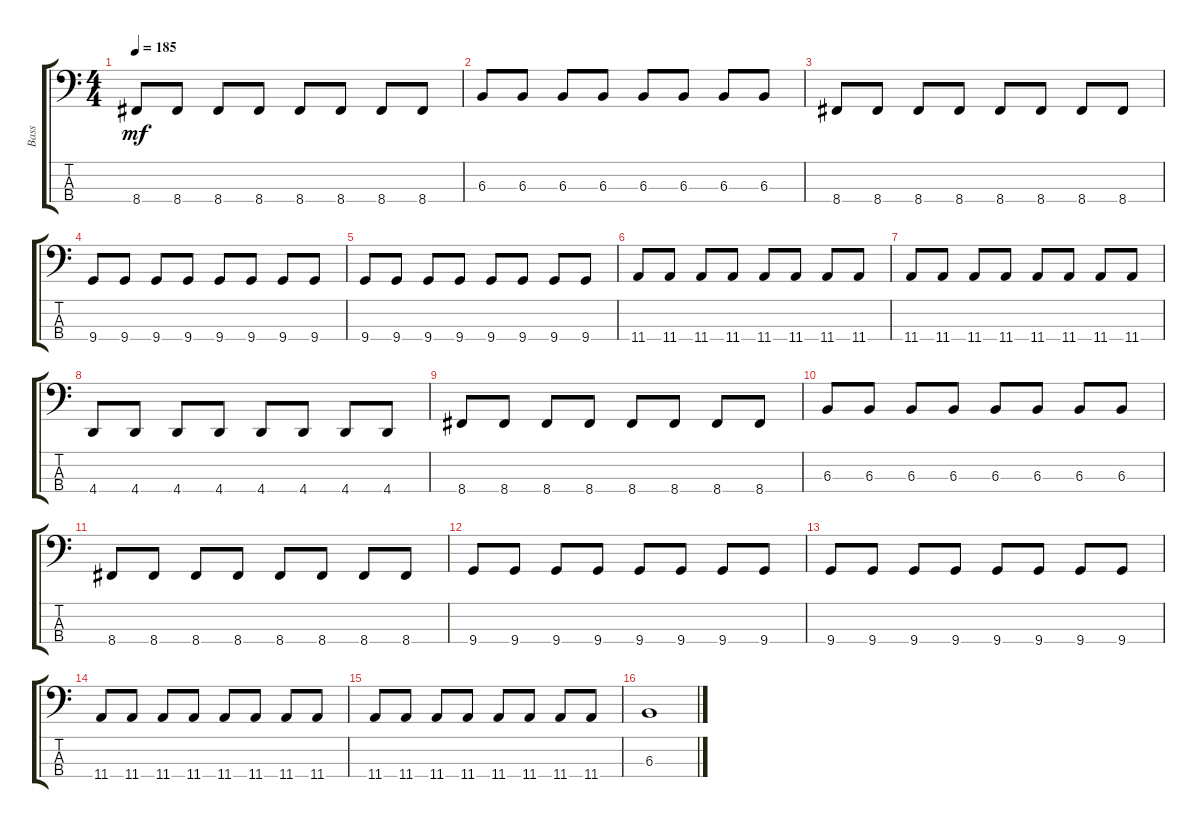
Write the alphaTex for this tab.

\track ("Bass" "Bass") {instrument electricbassfinger}
\staff {score tabs}
\tuning (Eb2 Bb1 F1 Bb0) {hide}
\ts (4 4)
\tempo 185
\clef f4
\ks c
8.4.8{dy mf} 8.4.8 8.4.8 8.4.8 8.4.8 8.4.8 8.4.8 8.4.8 |
6.3.8 6.3.8 6.3.8 6.3.8 6.3.8 6.3.8 6.3.8 6.3.8 |
8.4.8 8.4.8 8.4.8 8.4.8 8.4.8 8.4.8 8.4.8 8.4.8 |
9.4.8 9.4.8 9.4.8 9.4.8 9.4.8 9.4.8 9.4.8 9.4.8 |
9.4.8 9.4.8 9.4.8 9.4.8 9.4.8 9.4.8 9.4.8 9.4.8 |
11.4.8 11.4.8 11.4.8 11.4.8 11.4.8 11.4.8 11.4.8 11.4.8 |
11.4.8 11.4.8 11.4.8 11.4.8 11.4.8 11.4.8 11.4.8 11.4.8 |
4.4.8 4.4.8 4.4.8 4.4.8 4.4.8 4.4.8 4.4.8 4.4.8 |
8.4.8 8.4.8 8.4.8 8.4.8 8.4.8 8.4.8 8.4.8 8.4.8 |
6.3.8 6.3.8 6.3.8 6.3.8 6.3.8 6.3.8 6.3.8 6.3.8 |
8.4.8 8.4.8 8.4.8 8.4.8 8.4.8 8.4.8 8.4.8 8.4.8 |
9.4.8 9.4.8 9.4.8 9.4.8 9.4.8 9.4.8 9.4.8 9.4.8 |
9.4.8 9.4.8 9.4.8 9.4.8 9.4.8 9.4.8 9.4.8 9.4.8 |
11.4.8 11.4.8 11.4.8 11.4.8 11.4.8 11.4.8 11.4.8 11.4.8 |
11.4.8 11.4.8 11.4.8 11.4.8 11.4.8 11.4.8 11.4.8 11.4.8 |
6.3.1
